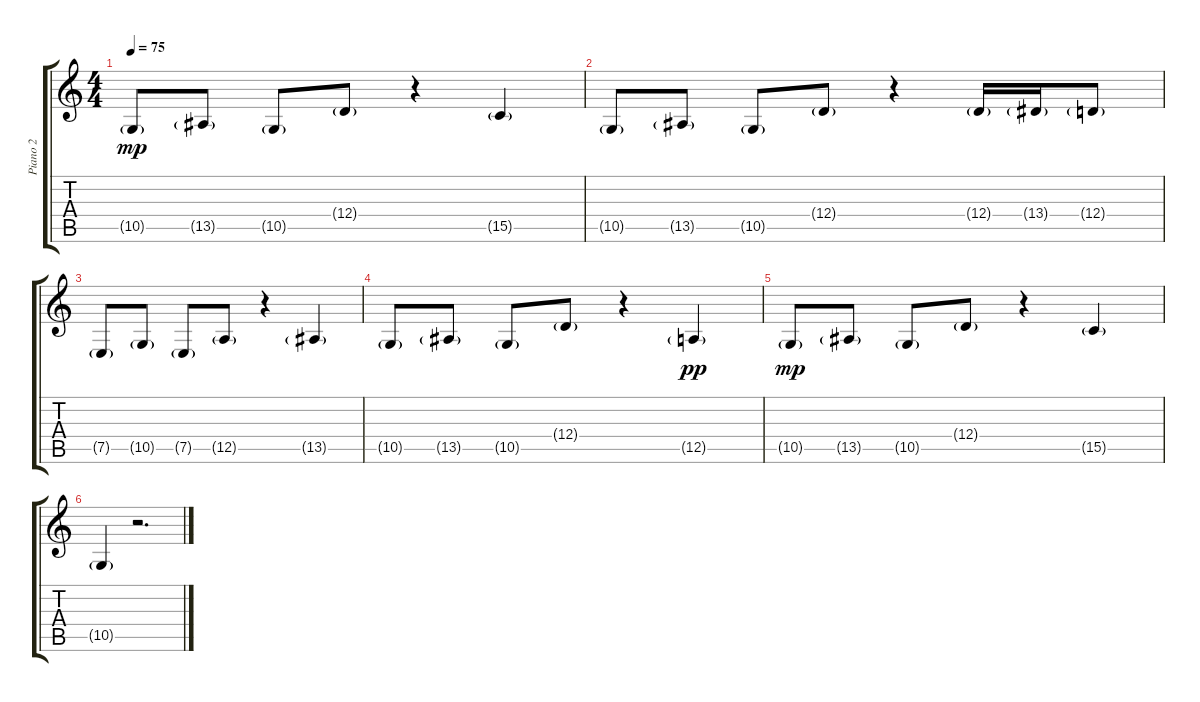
\track ("Piano 2" "Piano 2") {instrument electricgrandpiano}
\staff {score tabs}
\tuning (E4 B3 G3 D3 A2 E2) {hide}
\ts (4 4)
\tempo 75
\clef g2
\ks c
10.5{g}.8{dy mp} 13.5{g}.8 10.5{g}.8 12.4{g}.8 r.4 15.5{g}.4 |
10.5{g}.8 13.5{g}.8 10.5{g}.8 12.4{g}.8 r.4 12.4{g}.16 13.4{g}.16 12.4{g}.8 |
7.5{g}.8 10.5{g}.8 7.5{g}.8 12.5{g}.8 r.4 13.5{g}.4 |
10.5{g}.8 13.5{g}.8 10.5{g}.8 12.4{g}.8 r.4 12.5{g}.4{dy pp} |
10.5{g}.8{dy mp} 13.5{g}.8 10.5{g}.8 12.4{g}.8 r.4 15.5{g}.4 |
10.5{g}.4 r.2{d}
